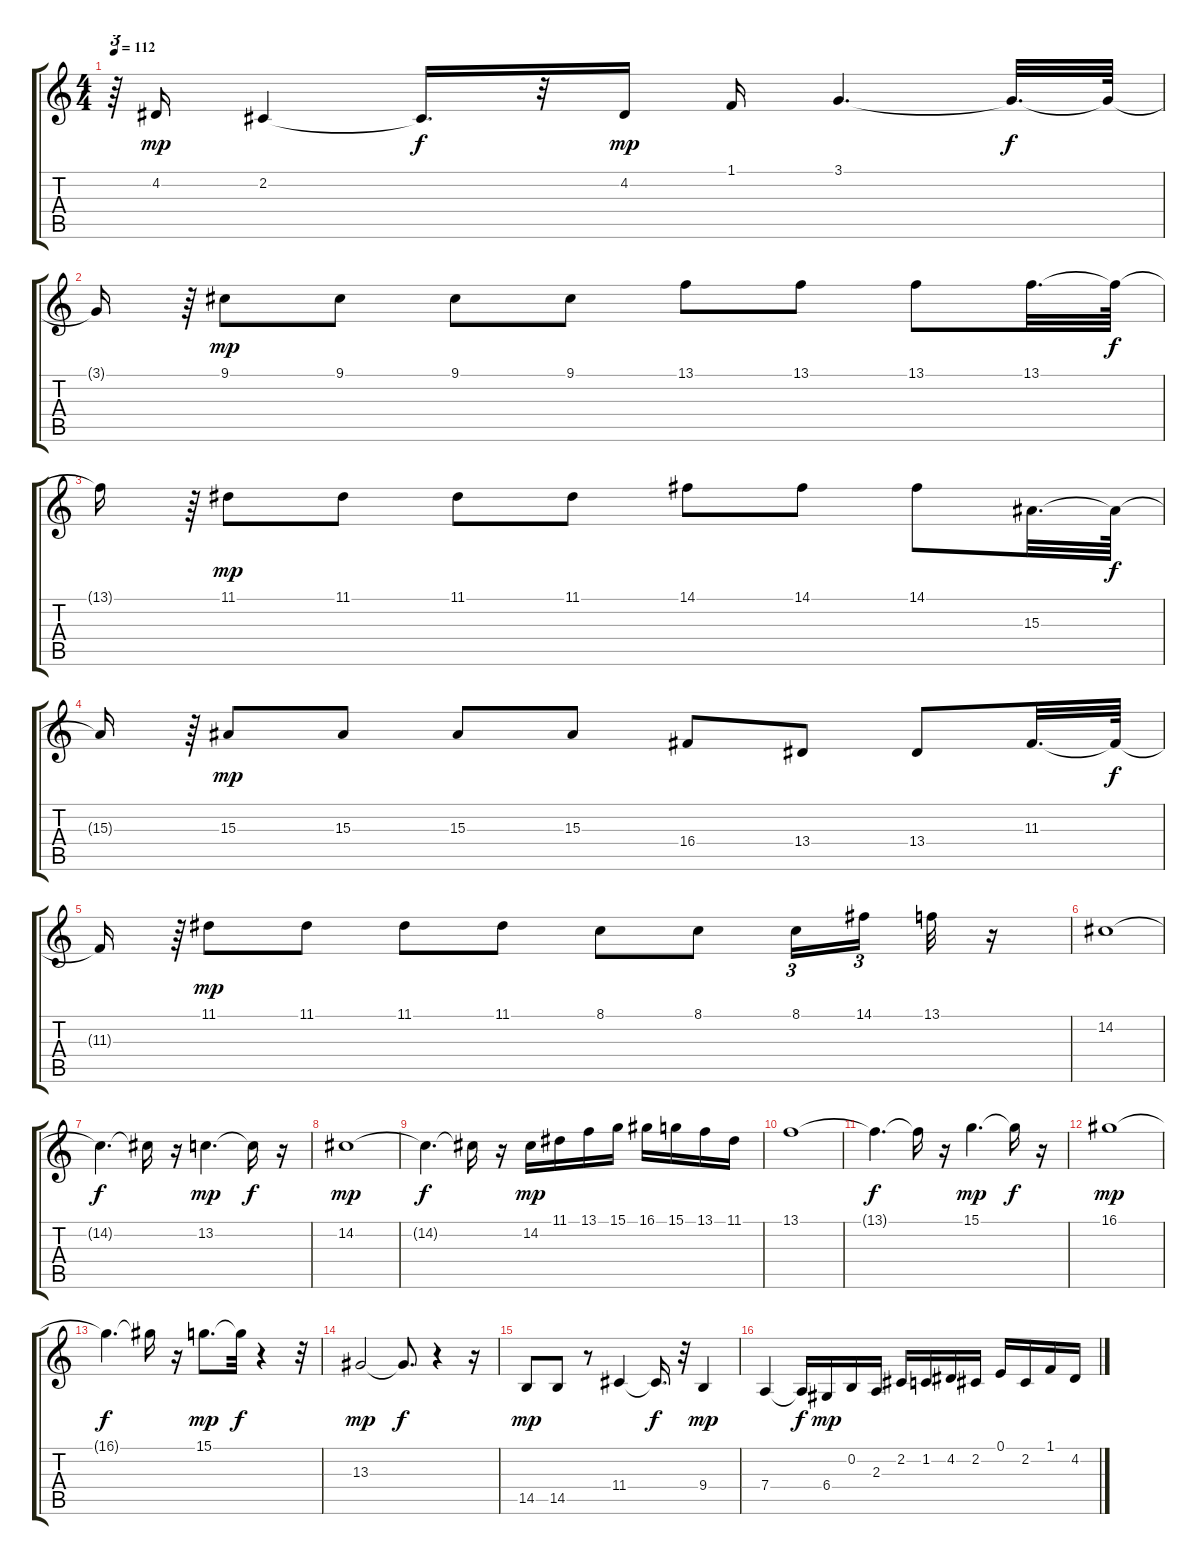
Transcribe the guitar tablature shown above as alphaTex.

\track "" {instrument harpsichord}
\staff {score tabs}
\tuning (E4 B3 G3 D3 A2 E2) {hide}
\ts (4 4)
\tempo 112
\clef g2
\ks c
r.64{tu (3 2) dy f} 4.2.16{dy mp} 2.2.4 2.2{t}.16{d dy f} r.32 4.2.16{dy mp} 1.1.16 3.1.4{d} 3.1{t}.32{d dy f} 3.1{t}.64 |
3.1{t}.16 r.64{tu (3 2)} 9.1.8{dy mp} 9.1.8 9.1.8 9.1.8 13.1.8 13.1.8 13.1.8 13.1.32{d} 13.1{t}.64{dy f} |
13.1{t}.16 r.64{tu (3 2)} 11.1.8{dy mp} 11.1.8 11.1.8 11.1.8 14.1.8 14.1.8 14.1.8 15.3.32{d} 15.3{t}.64{dy f} |
15.3{t}.16 r.64{tu (3 2)} 15.3.8{dy mp} 15.3.8 15.3.8 15.3.8 16.4.8 13.4.8 13.4.8 11.3.32{d} 11.3{t}.64{dy f} |
11.3{t}.16 r.64{tu (3 2)} 11.1.8{dy mp} 11.1.8 11.1.8 11.1.8 8.1.8 8.1.8 8.1.16{tu (3 2)} 14.1.16{tu (3 2) beam splitsecondary} 13.1.32 r.16 |
14.2.1{instrument frenchhorn} |
14.2{t}.4{d dy f} 14.2{t}.16 r.16 13.2.4{d dy mp} 13.2{t}.16{dy f} r.16 |
14.2.1{dy mp} |
14.2{t}.4{d dy f} 14.2{t}.16 r.16 14.2.16{dy mp} 11.1.16 13.1.16 15.1.16 16.1.16 15.1.16 13.1.16 11.1.16 |
13.1.1 |
13.1{t}.4{d dy f} 13.1{t}.16 r.16 15.1.4{d dy mp} 15.1{t}.16{dy f} r.16 |
16.1.1{dy mp} |
16.1{t}.4{d dy f} 16.1{t}.16 r.16 15.1.8{d dy mp} 15.1{t}.32{dy f} r.4 r.32 |
13.3.2{dy mp instrument brasssection} 13.3{t}.8{d dy f} r.4 r.16 |
14.5.8{dy mp} 14.5.8 r.8 11.4.4 11.4{t}.16{d dy f} r.32 9.4.4{dy mp} |
7.4.4 7.4{t}.16{dy f} 6.4.16{dy mp} 0.2.16 2.3.16 2.2.16 1.2.16 4.2.16 2.2.16 0.1.16 2.2.16 1.1.16 4.2.16
